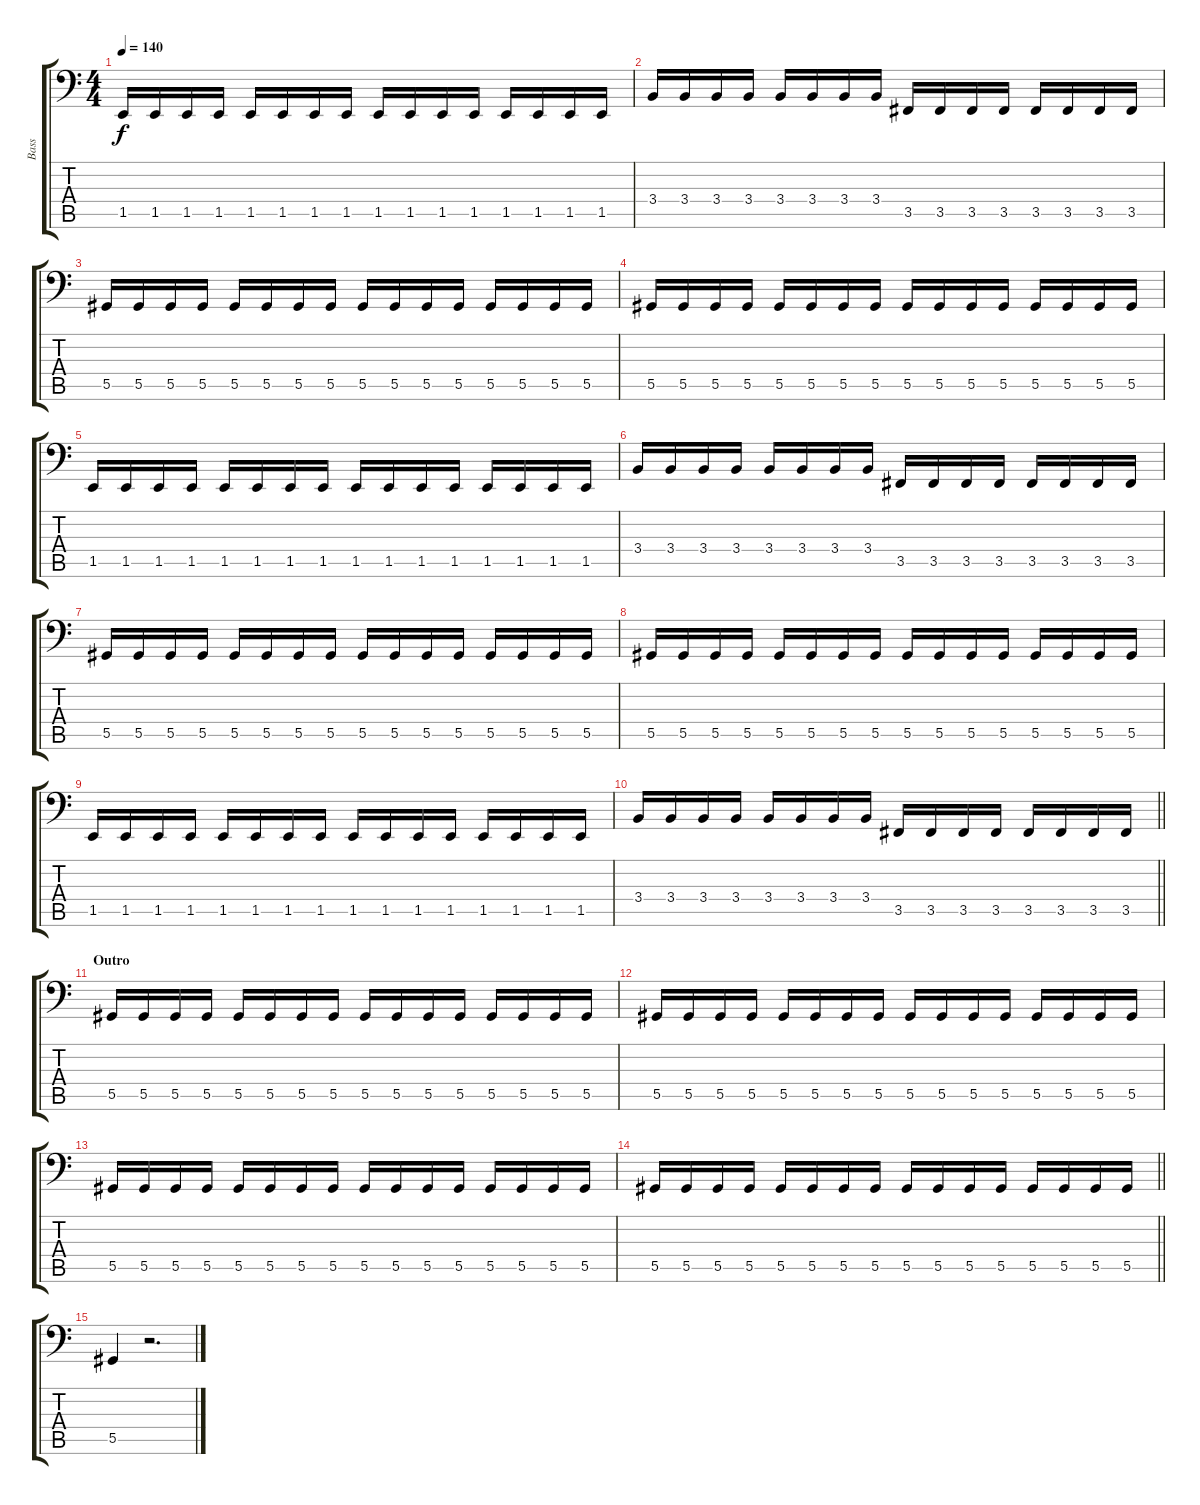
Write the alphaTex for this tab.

\track ("Bass" "Bass") {instrument electricbasspick}
\staff {score tabs}
\tuning (B2 Gb2 Db2 Ab1 Eb1 Bb0) {hide}
\ts (4 4)
\tempo 140
\clef f4
\ks c
1.5.16{dy f} 1.5.16 1.5.16 1.5.16 1.5.16 1.5.16 1.5.16 1.5.16 1.5.16 1.5.16 1.5.16 1.5.16 1.5.16 1.5.16 1.5.16 1.5.16 |
3.4.16 3.4.16 3.4.16 3.4.16 3.4.16 3.4.16 3.4.16 3.4.16 3.5.16 3.5.16 3.5.16 3.5.16 3.5.16 3.5.16 3.5.16 3.5.16 |
5.5.16 5.5.16 5.5.16 5.5.16 5.5.16 5.5.16 5.5.16 5.5.16 5.5.16 5.5.16 5.5.16 5.5.16 5.5.16 5.5.16 5.5.16 5.5.16 |
5.5.16 5.5.16 5.5.16 5.5.16 5.5.16 5.5.16 5.5.16 5.5.16 5.5.16 5.5.16 5.5.16 5.5.16 5.5.16 5.5.16 5.5.16 5.5.16 |
1.5.16 1.5.16 1.5.16 1.5.16 1.5.16 1.5.16 1.5.16 1.5.16 1.5.16 1.5.16 1.5.16 1.5.16 1.5.16 1.5.16 1.5.16 1.5.16 |
3.4.16 3.4.16 3.4.16 3.4.16 3.4.16 3.4.16 3.4.16 3.4.16 3.5.16 3.5.16 3.5.16 3.5.16 3.5.16 3.5.16 3.5.16 3.5.16 |
5.5.16 5.5.16 5.5.16 5.5.16 5.5.16 5.5.16 5.5.16 5.5.16 5.5.16 5.5.16 5.5.16 5.5.16 5.5.16 5.5.16 5.5.16 5.5.16 |
5.5.16 5.5.16 5.5.16 5.5.16 5.5.16 5.5.16 5.5.16 5.5.16 5.5.16 5.5.16 5.5.16 5.5.16 5.5.16 5.5.16 5.5.16 5.5.16 |
1.5.16 1.5.16 1.5.16 1.5.16 1.5.16 1.5.16 1.5.16 1.5.16 1.5.16 1.5.16 1.5.16 1.5.16 1.5.16 1.5.16 1.5.16 1.5.16 |
\barLineRight lightlight
3.4.16 3.4.16 3.4.16 3.4.16 3.4.16 3.4.16 3.4.16 3.4.16 3.5.16 3.5.16 3.5.16 3.5.16 3.5.16 3.5.16 3.5.16 3.5.16 |
\section ("" "Outro")
5.5.16 5.5.16 5.5.16 5.5.16 5.5.16 5.5.16 5.5.16 5.5.16 5.5.16 5.5.16 5.5.16 5.5.16 5.5.16 5.5.16 5.5.16 5.5.16 |
5.5.16 5.5.16 5.5.16 5.5.16 5.5.16 5.5.16 5.5.16 5.5.16 5.5.16 5.5.16 5.5.16 5.5.16 5.5.16 5.5.16 5.5.16 5.5.16 |
5.5.16 5.5.16 5.5.16 5.5.16 5.5.16 5.5.16 5.5.16 5.5.16 5.5.16 5.5.16 5.5.16 5.5.16 5.5.16 5.5.16 5.5.16 5.5.16 |
\barLineRight lightlight
5.5.16 5.5.16 5.5.16 5.5.16 5.5.16 5.5.16 5.5.16 5.5.16 5.5.16 5.5.16 5.5.16 5.5.16 5.5.16 5.5.16 5.5.16 5.5.16 |
5.5.4 r.2{d}
